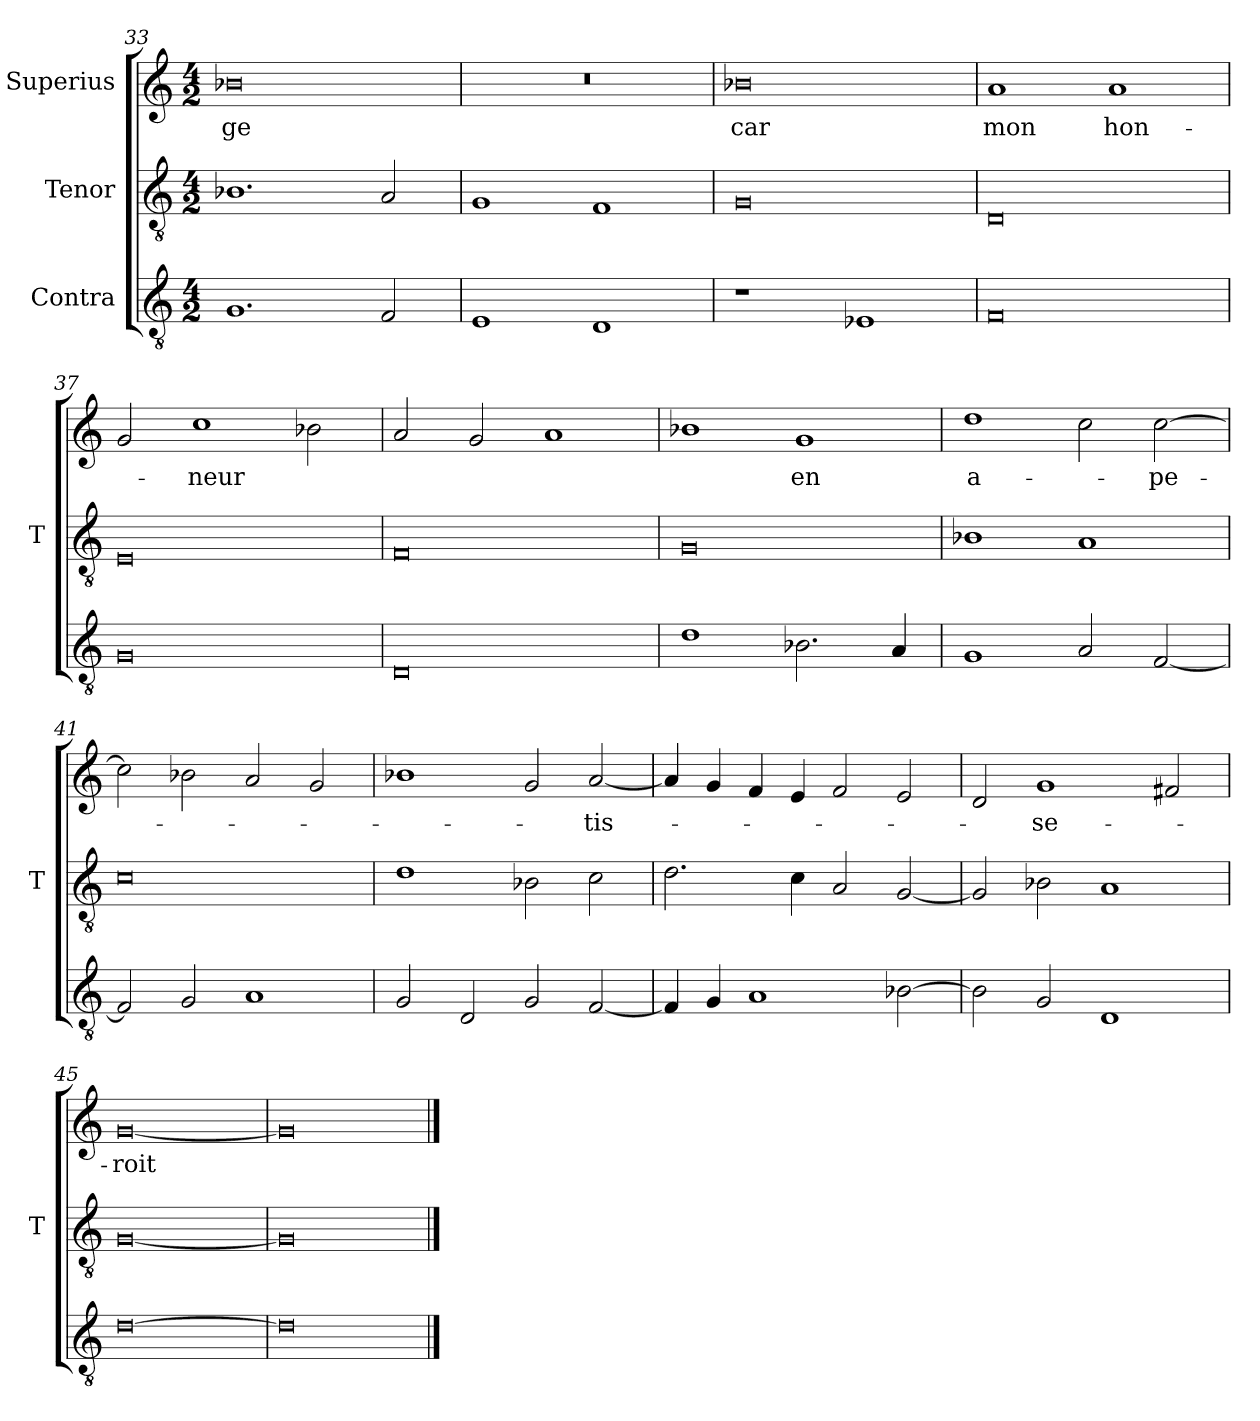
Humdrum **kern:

**kern	**kern	**kern	**text
*part3	*part2	*part1	*part1
*staff3	*staff2	*staff1	*staff1
*I"Contra	*I"Tenor	*I"Superius	*
*	*I'T	*	*
*clefGv2	*clefGv2	*clefG2	*
*M4/2	*M4/2	*M4/2	*
=33	=33	=33	=33
1.G	1.B-X	0b-X	-ge
2F	2A	.	.
=34	=34	=34	=34
1E	1G	0r	.
1D	1F	.	.
=35	=35	=35	=35
1r	0G	0b-X	-car
1E-X	.	.	.
=36	=36	=36	=36
0F	0D	1a	-mon
.	.	1a	hon-
=37	=37	=37	=37
0G	0E	2g	.
.	.	1cc	-neur
.	.	2b-X	.
=38	=38	=38	=38
0D	0F	2a	.
.	.	2g	.
.	.	1a	.
=39	=39	=39	=39
1d	0G	1b-X	.
2.B-X	.	1g	-en
4A	.	.	.
=40	=40	=40	=40
1G	1B-X	1dd	a-
2A	1A	2cc	.
[2F	.	[2cc	-pe-
=41	=41	=41	=41
2F]	0c	2cc]	.
2G	.	2b-X	.
1A	.	2a	.
.	.	2g	.
=42	=42	=42	=42
2G	1d	1b-X	.
2D	.	.	.
2G	2B-X	2g	.
[2F	2c	[2a	-tis-
=43	=43	=43	=43
4F]	2.d	4a]	.
4G	.	4g	.
1A	.	4f	.
.	4c	4e	.
.	2A	2f	.
[2B-X	[2G	2e	.
=44	=44	=44	=44
2B-]	2G]	2d	.
2G	2B-X	1g	-se-
1D	1A	.	.
.	.	2f#X	.
=45	=45	=45	=45
[0d	[0G	[0g	-roit
=46	=46	=46	=46
0d]	0G]	0g]	.
==	==	==	==
*-	*-	*-	*-
